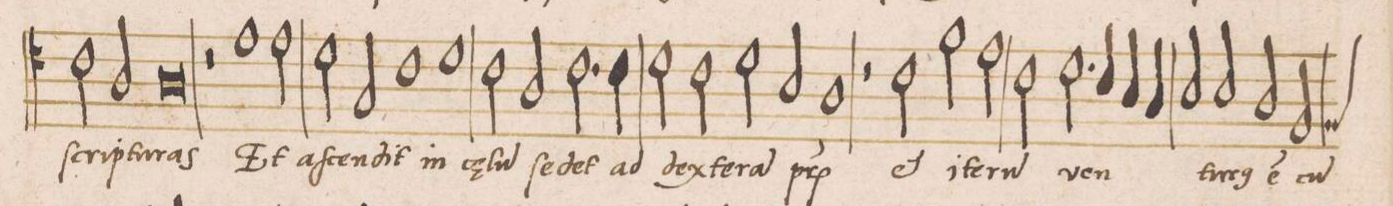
**kern	**text
*I"ALTVS	*
*clefC4	*
*k[]	*
*met(C|)	*
*M2/1	*
2c\	ſcrip-
2A/	-tu-
0A	-ras
=73-	=73-
2r	.
1e\	Et
=74-	=74-
2e\	aſ-
2d\	-cen-
2G/	-dit
=75-	=75-
1c	in
1d	cae-
=76-	=76-
2c\	-lu(m)
2A/	ſe-
2.c\	-det
4c\	ad
=77-	=77-
2d\	dex-
2c\	-te-
2d\	-ra(m)
2B/	p(at)-
=78-	=78-
1A	-r(is)
2r	.
2c\	et
=79-	=79-
2f\	i-
2e\	-te-
2c\	-ru(m)
2.d\	ven-
=80-	=80-
4c/	.
4B/	.
4A/	.
2B/	-tu-
2B/	-r(us)
=81-	=81-
2A/	e(st)
*custos:F	*
2F/	cu(m)
*-	*-
